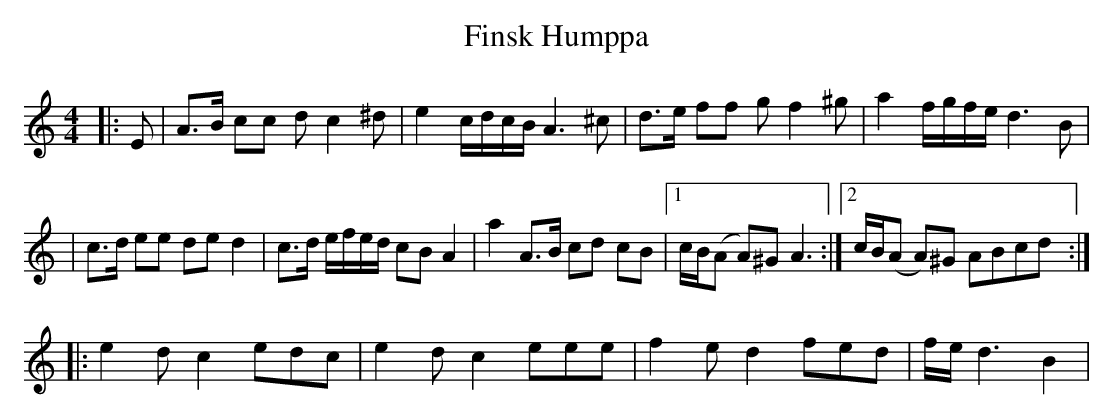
X:1
T:Finsk Humppa
M:4/4
L:1/8
K:Am
|: E | A>B cc dc2^d | e2 c/d/c/B/ A3^c | d>e ff gf2^g | a2 f/g/f/e/ d3B |
|c>d ee de d2 | c>d e/f/e/d/ cB A2 | a2 A>B cd cB |1 c/B/(A A)^G A3 :|2 c/B/(A A)^G ABcd :|
|:e2dc2edc | e2dc2eee | f2ed2fed | f/e/d3 B2 |
